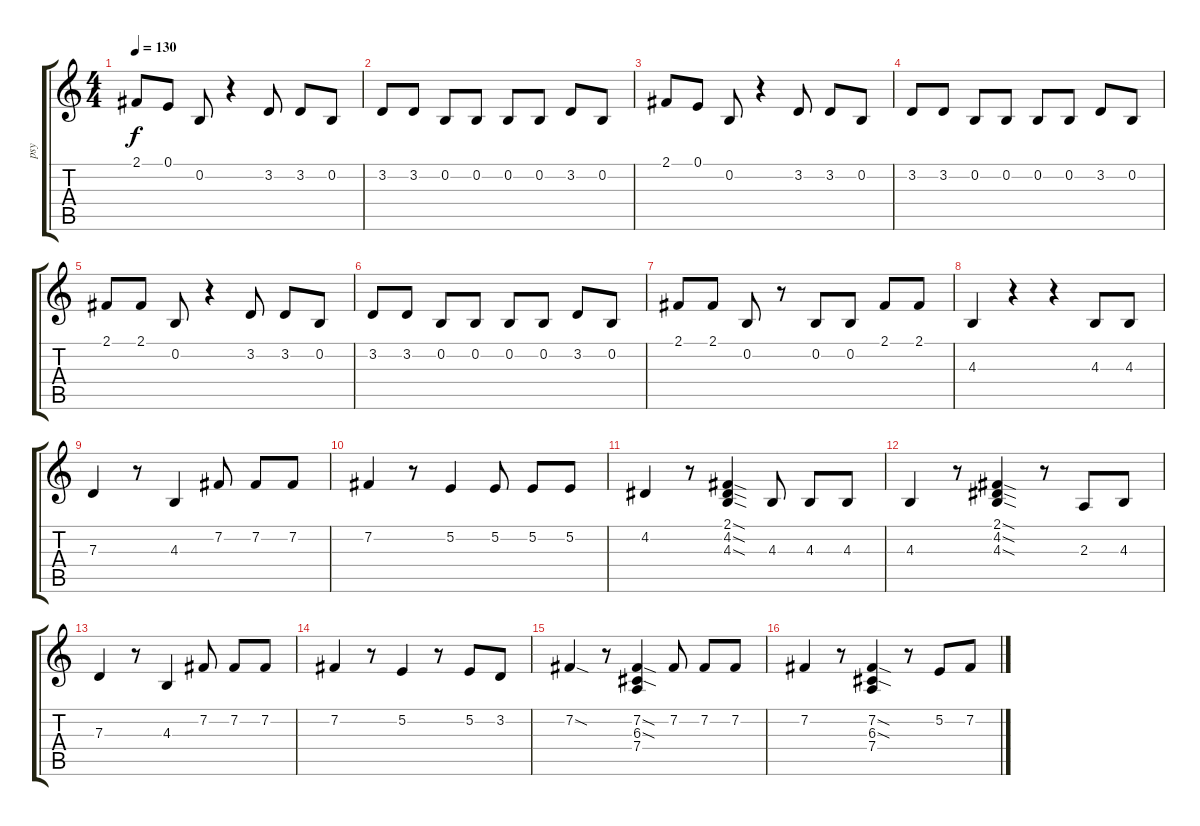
\track ("psy" "psy") {solo instrument tenorsax}
\staff {score tabs}
\tuning (E4 B3 G3 D3 A2 E2) {hide}
\ts (4 4)
\tempo 130
\clef g2
\ks c
2.1.8{dy f} 0.1.8 0.2.8 r.4 3.2.8 3.2.8 0.2.8 |
3.2.8 3.2.8 0.2.8 0.2.8 0.2.8 0.2.8 3.2.8 0.2.8 |
2.1.8 0.1.8 0.2.8 r.4 3.2.8 3.2.8 0.2.8 |
3.2.8 3.2.8 0.2.8 0.2.8 0.2.8 0.2.8 3.2.8 0.2.8 |
2.1.8 2.1.8 0.2.8 r.4 3.2.8 3.2.8 0.2.8 |
3.2.8 3.2.8 0.2.8 0.2.8 0.2.8 0.2.8 3.2.8 0.2.8 |
2.1.8 2.1.8 0.2.8 r.8 0.2.8 0.2.8 2.1.8 2.1.8 |
4.3.4 r.4 r.4 4.3.8 4.3.8 |
7.3.4 r.8 4.3.4 7.2.8 7.2.8 7.2.8 |
7.2.4 r.8 5.2.4 5.2.8 5.2.8 5.2.8 |
4.2.4 r.8 (2.1{sod} 4.2{sod} 4.3{sod}).4 4.3.8 4.3.8 4.3.8 |
4.3.4 r.8 (2.1{sod} 4.2{sod} 4.3{sod}).4 r.8 2.3.8 4.3.8 |
7.3.4 r.8 4.3.4 7.2.8 7.2.8 7.2.8 |
7.2.4 r.8 5.2.4 r.8 5.2.8 3.2.8 |
7.2{sod}.4 r.8 (7.2{sod} 6.3{sod} 7.4).4 7.2.8 7.2.8 7.2.8 |
7.2.4 r.8 (7.2{sod} 6.3{sod} 7.4).4 r.8 5.2.8 7.2.8
